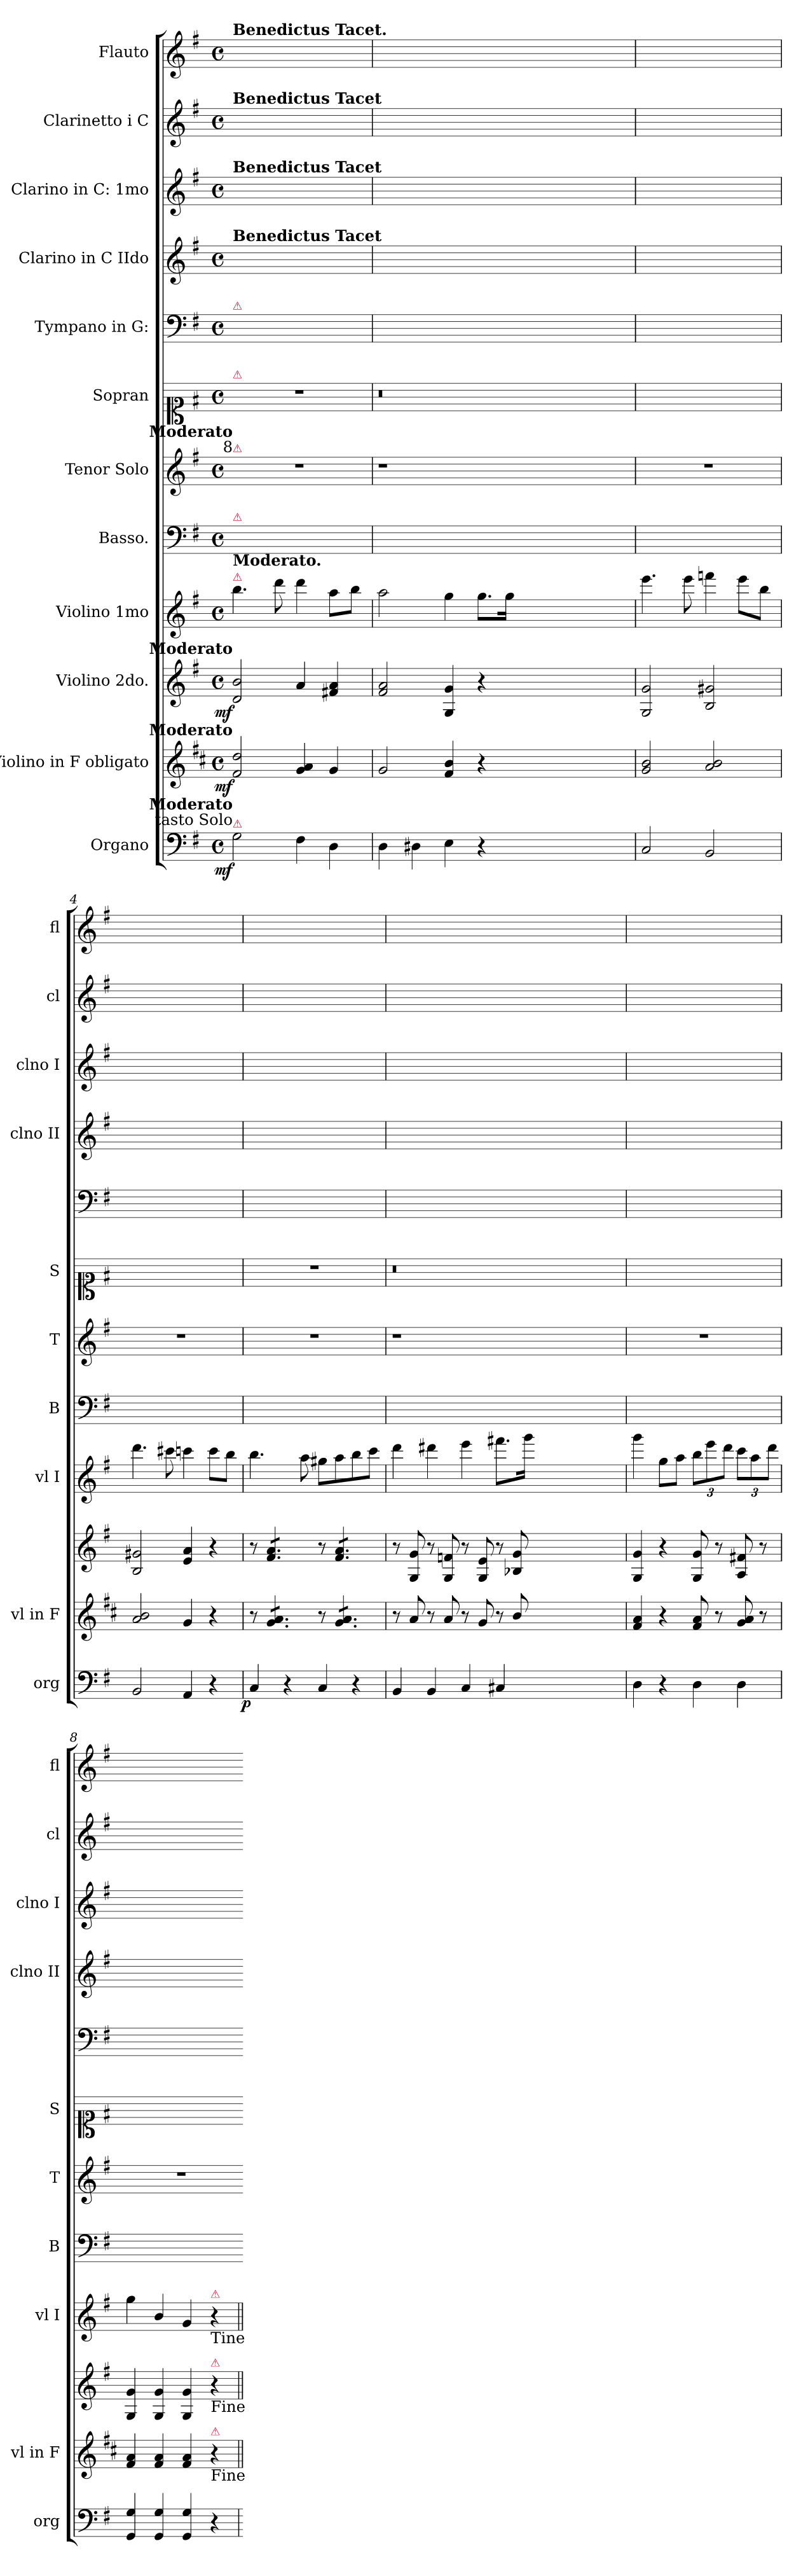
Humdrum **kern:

**kern	**dynam	**kern	**dynam	**kern	**dynam	**kern	**kern	**kern	**kern	**kern	**kern	**kern	**kern	**kern
*part12	*part12	*part11	*part11	*part10	*part10	*part9	*part8	*part7	*part6	*part5	*part4	*part3	*part2	*part1
*staff12	*staff12	*staff11	*staff11	*staff10	*staff10	*staff9	*staff8	*staff7	*staff6	*staff5	*staff4	*staff3	*staff2	*staff1
*I"Organo	*	*I"Violino in F obligato	*	*I"Violino 2do.	*	*I"Violino 1mo	*I"Basso.	*I"Tenor Solo	*I"Sopran	*I"Tympano in G:	*I"Clarino in C IIdo	*I"Clarino in C: 1mo	*I"Clarinetto i C	*I"Flauto
*I'org	*	*I'vl in F	*	*	*	*I'vl I	*I'B	*I'T	*I'S	*	*I'clno II	*I'clno I	*I'cl	*I'fl
*clefF4	*	*clefG2	*	*clefG2	*	*clefG2	*clefF4	*clefG2	*clefC1	*clefF4	*clefG2	*clefG2	*clefG2	*clefG2
*	*	*ITrd4c7	*	*	*	*	*	*	*	*	*	*	*	*
*k[f#]	*	*k[f#]	*	*k[f#]	*	*k[f#]	*k[f#]	*k[f#]	*k[f#]	*k[f#]	*k[f#]	*k[f#]	*k[f#]	*k[f#]
*G:	*	*G:	*	*G:	*	*G:	*G:	*G:	*G:	*G:	*G:	*G:	*G:	*G:
*M4/4	*	*M4/4	*	*M4/4	*	*M4/4	*M4/4	*M4/4	*M4/4	*M4/4	*M4/4	*M4/4	*M4/4	*M4/4
*met(c)	*	*met(c)	*	*met(c)	*	*met(c)	*met(c)	*met(c)	*met(c)	*met(c)	*met(c)	*met(c)	*met(c)	*met(c)
=1	=1	=1	=1	=1	=1	=1	=1	=1	=1	=1	=1	=1	=1	=1
!	!	!	!	!	!	!	!	!	!	!	!	!	!	!LO:TX:a:B:t=Benedictus Tacet.
!	!	!	!	!	!	!	!	!	!	!	!	!	!LO:TX:a:B:t=Benedictus Tacet	!
!	!	!	!	!	!	!	!	!	!	!	!	!LO:TX:a:B:t=Benedictus Tacet	!	!
!	!	!	!	!	!	!	!	!	!	!	!LO:TX:a:B:t=Benedictus Tacet	!	!	!
!	!	!	!	!	!	!	!	!	!	!LO:TX:a:color=crimson:t=⚠	!	!	!	!
!	!	!	!	!	!	!	!	!	!LO:TX:a:color=crimson:t=⚠	!	!	!	!	!
!	!	!	!	!	!	!	!	!LO:TX:a:color=crimson:t=⚠	!	!	!	!	!	!
!	!	!	!	!	!	!	!	!LO:TX:a:rj:t=8	!	!	!	!	!	!
!	!	!	!	!	!	!	!	!LO:TX:a:B:rj:t=Moderato	!	!	!	!	!	!
!	!	!	!	!	!	!	!LO:TX:a:color=crimson:t=⚠	!	!	!	!	!	!	!
!	!	!	!	!	!	!LO:TX:a:color=crimson:t=⚠	!	!	!	!	!	!	!	!
!	!	!	!	!	!	!LO:TX:a:B:t=Moderato.	!	!	!	!	!	!	!	!
!	!	!	!	!LO:TX:a:B:rj:t=Moderato	!	!	!	!	!	!	!	!	!	!
!	!	!LO:TX:a:B:rj:t=Moderato	!	!	!	!	!	!	!	!	!	!	!	!
!LO:TX:a:color=crimson:t=⚠	!	!	!	!	!	!	!	!	!	!	!	!	!	!
!LO:TX:a:rj:t=tasto Solo	!	!	!	!	!	!	!	!	!	!	!	!	!	!
!LO:TX:a:B:rj:t=Moderato	!	!	!	!	!	!	!	!	!	!	!	!	!	!
!	!LO:DY:rj	!	!LO:DY:rj	!	!LO:DY:rj	!	!	!	!	!	!	!	!	!
2G\	mf	2B/ 2g/	mf	2d/ 2b/	mf	4.bb\	1ryy	1r	1r	1ryy	1ryy	1ryy	1ryy	1ryy
.	.	.	.	.	.	8ddd\	.	.	.	.	.	.	.	.
4F#\	.	4c/ 4d/	.	4a/	.	4ddd\	.	.	.	.	.	.	.	.
4D\	.	4c/	.	4f#X/ 4a/	.	8aa\L	.	.	.	.	.	.	.	.
.	.	.	.	.	.	8bb\J	.	.	.	.	.	.	.	.
=2	=2	=2	=2	=2	=2	=2	=2	=2	=2	=2	=2	=2	=2	=2
4D\	.	2c/	.	2f#/ 2a/	.	2aa\	1ryy	1r	0.r	1ryy	1ryy	1ryy	1ryy	1ryy
4D#X\	.	.	.	.	.	.	.	.	.	.	.	.	.	.
4E\	.	4B/ 4e/	.	4G/ 4g/	.	4gg\	.	.	.	.	.	.	.	.
4r	.	4r	.	4r	.	8.gg\L	.	.	.	.	.	.	.	.
.	.	.	.	.	.	16gg\Jk	.	.	.	.	.	.	.	.
0ryy	.	0ryy	.	0ryy	.	0ryy	0ryy	0ryy	.	0ryy	0ryy	0ryy	0ryy	0ryy
=3	=3	=3	=3	=3	=3	=3	=3	=3	=3	=3	=3	=3	=3	=3
2C/	.	2c/ 2e/	.	2G/ 2g/	.	4.eee\	1ryy	1r	1ryy	1ryy	1ryy	1ryy	1ryy	1ryy
.	.	.	.	.	.	8eee\	.	.	.	.	.	.	.	.
2BB/	.	2d/ 2e/	.	2B/ 2g#X/	.	4fffn\	.	.	.	.	.	.	.	.
.	.	.	.	.	.	8eee\L	.	.	.	.	.	.	.	.
.	.	.	.	.	.	8bb\J	.	.	.	.	.	.	.	.
=4	=4	=4	=4	=4	=4	=4	=4	=4	=4	=4	=4	=4	=4	=4
2BB/	.	2d/ 2e/	.	2B/ 2g#X/	.	4.ddd\	1ryy	1r	1ryy	1ryy	1ryy	1ryy	1ryy	1ryy
.	.	.	.	.	.	8ccc#X\	.	.	.	.	.	.	.	.
4AA/	.	4c/	.	4e/ 4a/	.	4cccn\	.	.	.	.	.	.	.	.
4r	.	4r	.	4r	.	8ccc\L	.	.	.	.	.	.	.	.
.	.	.	.	.	.	8bb\J	.	.	.	.	.	.	.	.
=5	=5	=5	=5	=5	=5	=5	=5	=5	=5	=5	=5	=5	=5	=5
!	!LO:DY:rj	!	!	!	!	!	!	!	!	!	!	!	!	!
4C/	p	8r	.	8r	.	4.bb\	1ryy	1r	1r	1ryy	1ryy	1ryy	1ryy	1ryy
*	*	*tremolo	*	*	*	*	*	*	*	*	*	*	*	*
*	*	*	*	*tremolo	*	*	*	*	*	*	*	*	*	*
.	.	8c/ 8d/L	.	8f#/ 8a/L	.	.	.	.	.	.	.	.	.	.
4r	.	8c/ 8d/	.	8f#/ 8a/	.	.	.	.	.	.	.	.	.	.
.	.	8c/ 8d/J	.	8f#/ 8a/J	.	8aa\	.	.	.	.	.	.	.	.
4C/	.	8r	.	8r	.	8gg#X\L	.	.	.	.	.	.	.	.
.	.	8c/ 8d/L	.	8f#/ 8a/L	.	8aa\	.	.	.	.	.	.	.	.
4r	.	8c/ 8d/	.	8f#/ 8a/	.	8bb\	.	.	.	.	.	.	.	.
.	.	8c/ 8d/J	.	8f#/ 8a/J	.	8ccc\J	.	.	.	.	.	.	.	.
*	*	*	*	*Xtremolo	*	*	*	*	*	*	*	*	*	*
*	*	*Xtremolo	*	*	*	*	*	*	*	*	*	*	*	*
=6	=6	=6	=6	=6	=6	=6	=6	=6	=6	=6	=6	=6	=6	=6
4BB/	.	8r	.	8r	.	4ddd\	1ryy	1r	0.r	1ryy	1ryy	1ryy	1ryy	1ryy
.	.	8d/	.	8G/ 8g/	.	.	.	.	.	.	.	.	.	.
4BB/	.	8r	.	8r	.	4ddd#X\	.	.	.	.	.	.	.	.
.	.	8d/	.	8G/ 8fn/	.	.	.	.	.	.	.	.	.	.
4C/	.	8r	.	8r	.	4eee\	.	.	.	.	.	.	.	.
.	.	8c/	.	8G/ 8e/	.	.	.	.	.	.	.	.	.	.
4C#X/	.	8r	.	8r	.	8.fff#X\L	.	.	.	.	.	.	.	.
.	.	8e/	.	8B-X/ 8g/	.	.	.	.	.	.	.	.	.	.
.	.	.	.	.	.	16ggg\Jk	.	.	.	.	.	.	.	.
0ryy	.	0ryy	.	0ryy	.	0ryy	0ryy	0ryy	.	0ryy	0ryy	0ryy	0ryy	0ryy
=7	=7	=7	=7	=7	=7	=7	=7	=7	=7	=7	=7	=7	=7	=7
4D\	.	4B/ 4d/	.	4G/ 4g/	.	4ggg\	1ryy	1r	1ryy	1ryy	1ryy	1ryy	1ryy	1ryy
4r	.	4r	.	4r	.	8gg\L	.	.	.	.	.	.	.	.
.	.	.	.	.	.	8aa\J	.	.	.	.	.	.	.	.
4D\	.	8B/ 8d/	.	8G/ 8g/	.	12bb\L	.	.	.	.	.	.	.	.
.	.	.	.	.	.	12eee\	.	.	.	.	.	.	.	.
.	.	8r	.	8r	.	.	.	.	.	.	.	.	.	.
.	.	.	.	.	.	12ddd\J	.	.	.	.	.	.	.	.
4D\	.	8c/ 8d/	.	8A/ 8f#X/	.	12ccc\L	.	.	.	.	.	.	.	.
.	.	.	.	.	.	12aa\	.	.	.	.	.	.	.	.
.	.	8r	.	8r	.	.	.	.	.	.	.	.	.	.
.	.	.	.	.	.	12ddd\J	.	.	.	.	.	.	.	.
=8	=8	=8	=8	=8	=8	=8	=8	=8	=8	=8	=8	=8	=8	=8
4GG/ 4G/	.	4B/ 4d/	.	4G/ 4g/	.	4gg\	1ryy	1r	1ryy	1ryy	1ryy	1ryy	1ryy	1ryy
4GG/ 4G/	.	4B/ 4d/	.	4G/ 4g/	.	4b/	.	.	.	.	.	.	.	.
4GG/ 4G/	.	4B/ 4d/	.	4G/ 4g/	.	4g/	.	.	.	.	.	.	.	.
!	!	!	!	!	!	!LO:TX:a:color=crimson:t=⚠	!	!	!	!	!	!	!	!
!	!	!	!	!	!	!LO:TX:b:t=Tine	!	!	!	!	!	!	!	!
!	!	!	!	!LO:TX:a:color=crimson:t=⚠	!	!	!	!	!	!	!	!	!	!
!	!	!	!	!LO:TX:b:t=Fine	!	!	!	!	!	!	!	!	!	!
!	!	!LO:TX:a:color=crimson:t=⚠	!	!	!	!	!	!	!	!	!	!	!	!
!	!	!LO:TX:b:t=Fine	!	!	!	!	!	!	!	!	!	!	!	!
4r	.	4r	.	4r	.	4r	.	.	.	.	.	.	.	.
=	=||	=||	=||	=||	=||	=||	=||	=||	=||	=||	=||	=||	=||	=||
*-	*-	*-	*-	*-	*-	*-	*-	*-	*-	*-	*-	*-	*-	*-
